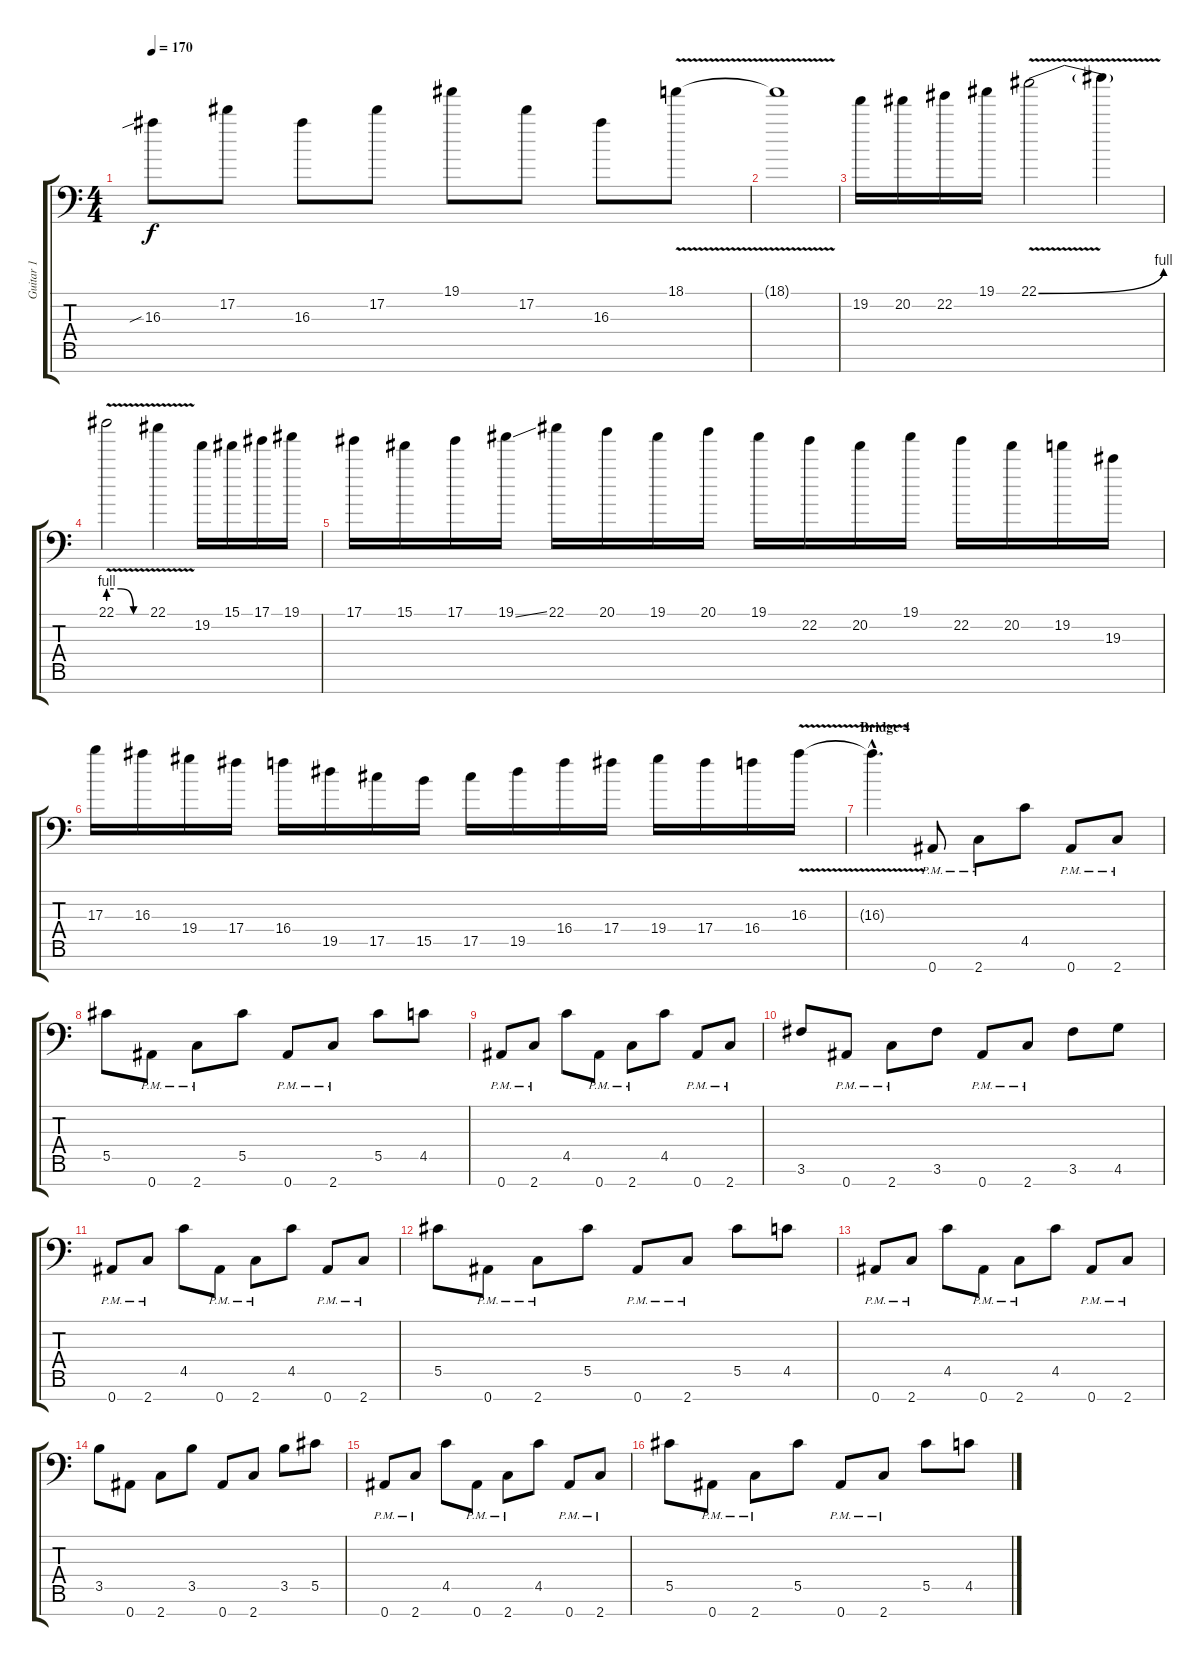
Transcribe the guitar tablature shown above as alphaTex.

\track ("Guitar 1" "Guitar 1") {instrument overdrivenguitar}
\staff {score tabs}
\tuning (Eb4 Bb3 Gb3 Db3 Ab2 Eb2 Bb1) {hide}
\ts (4 4)
\tempo 170
\clef f4
\ks c
16.3{sib}.8{dy f} 17.2.8 16.3.8 17.2.8 19.1.8 17.2.8 16.3.8 18.1{v}.8 |
18.1{t}.1 |
19.2.16 20.2.16 22.2.16 19.1.16 22.1{be (bend 0 0 60 4) v}.2 22.1{t}.4 |
22.1{be (custom 0 4 20 4 40 0 60 0) v}.2 22.1{v}.4 19.2.16 15.1.16 17.1.16 19.1.16 |
17.1.16 15.1.16 17.1.16 19.1{ss}.16 22.1.16 20.1.16 19.1.16 20.1.16 19.1.16 22.2.16 20.2.16 19.1.16 22.2.16 20.2.16 19.2.16 19.3.16 |
17.3.16 16.3.16 19.4.16 17.4.16 16.4.16 19.5.16 17.5.16 15.5.16 17.5.16 19.5.16 16.4.16 17.4.16 19.4.16 17.4.16 16.4.16 16.3{v}.16 |
\section ("" "Bridge 4")
16.3{hac t}.4{d} 0.7{pm}.8 2.7{pm}.8 4.5.8 0.7{pm}.8 2.7{pm}.8 |
5.5.8 0.7{pm}.8 2.7{pm}.8 5.5.8 0.7{pm}.8 2.7{pm}.8 5.5.8 4.5.8 |
0.7{pm}.8 2.7{pm}.8 4.5.8 0.7{pm}.8 2.7{pm}.8 4.5.8 0.7{pm}.8 2.7{pm}.8 |
3.6.8 0.7{pm}.8 2.7{pm}.8 3.6.8 0.7{pm}.8 2.7{pm}.8 3.6.8 4.6.8 |
0.7{pm}.8 2.7{pm}.8 4.5.8 0.7{pm}.8 2.7{pm}.8 4.5.8 0.7{pm}.8 2.7{pm}.8 |
5.5.8 0.7{pm}.8 2.7{pm}.8 5.5.8 0.7{pm}.8 2.7{pm}.8 5.5.8 4.5.8 |
0.7{pm}.8 2.7{pm}.8 4.5.8 0.7{pm}.8 2.7{pm}.8 4.5.8 0.7{pm}.8 2.7{pm}.8 |
3.5.8 0.7.8 2.7.8 3.5.8 0.7.8 2.7.8 3.5.8 5.5.8 |
0.7{pm}.8 2.7{pm}.8 4.5.8 0.7{pm}.8 2.7{pm}.8 4.5.8 0.7{pm}.8 2.7{pm}.8 |
5.5.8 0.7{pm}.8 2.7{pm}.8 5.5.8 0.7{pm}.8 2.7{pm}.8 5.5.8 4.5.8
